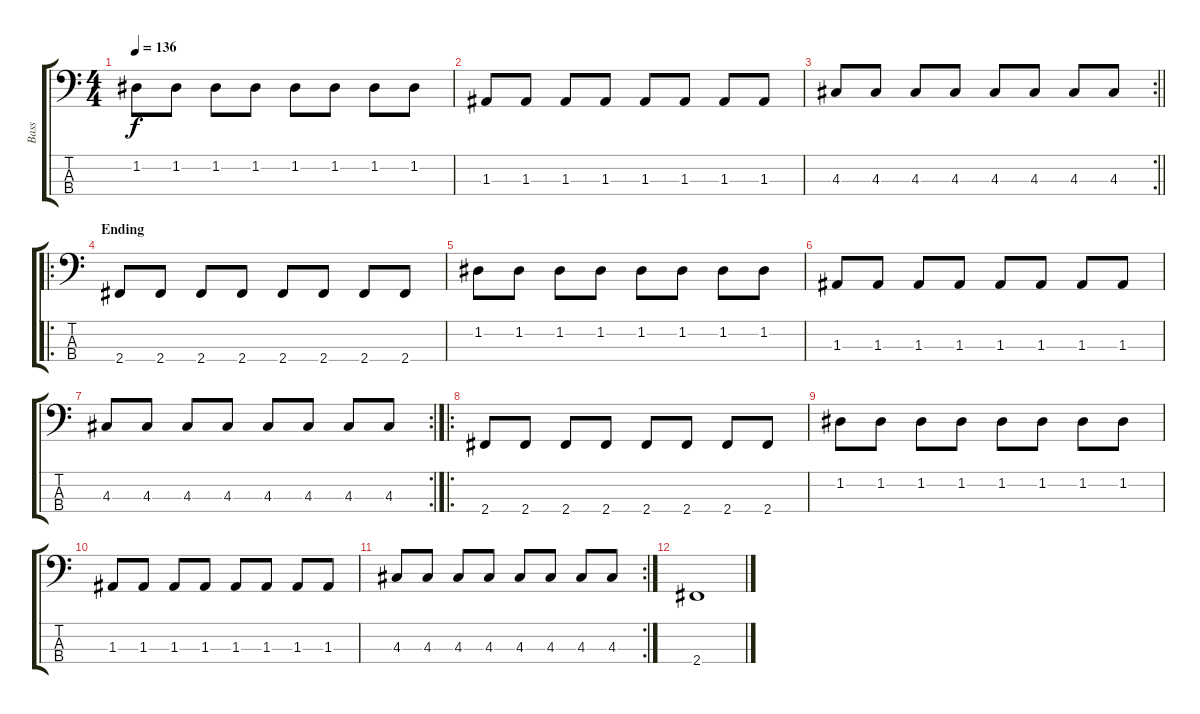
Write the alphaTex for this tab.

\track ("Bass" "Bass") {instrument electricbassfinger}
\staff {score tabs}
\tuning (G2 D2 A1 E1) {hide}
\ts (4 4)
\tempo 136
\clef f4
\ks c
1.2.8{dy f} 1.2.8 1.2.8 1.2.8 1.2.8 1.2.8 1.2.8 1.2.8 |
1.3.8 1.3.8 1.3.8 1.3.8 1.3.8 1.3.8 1.3.8 1.3.8 |
\rc 2
\barLineRight lightlight
4.3.8 4.3.8 4.3.8 4.3.8 4.3.8 4.3.8 4.3.8 4.3.8 |
\ro
\section ("" "Ending")
2.4.8 2.4.8 2.4.8 2.4.8 2.4.8 2.4.8 2.4.8 2.4.8 |
1.2.8 1.2.8 1.2.8 1.2.8 1.2.8 1.2.8 1.2.8 1.2.8 |
1.3.8 1.3.8 1.3.8 1.3.8 1.3.8 1.3.8 1.3.8 1.3.8 |
\rc 2
4.3.8 4.3.8 4.3.8 4.3.8 4.3.8 4.3.8 4.3.8 4.3.8 |
\ro
2.4.8 2.4.8 2.4.8 2.4.8 2.4.8 2.4.8 2.4.8 2.4.8 |
1.2.8 1.2.8 1.2.8 1.2.8 1.2.8 1.2.8 1.2.8 1.2.8 |
1.3.8 1.3.8 1.3.8 1.3.8 1.3.8 1.3.8 1.3.8 1.3.8 |
\rc 2
4.3.8 4.3.8 4.3.8 4.3.8 4.3.8 4.3.8 4.3.8 4.3.8 |
2.4.1
